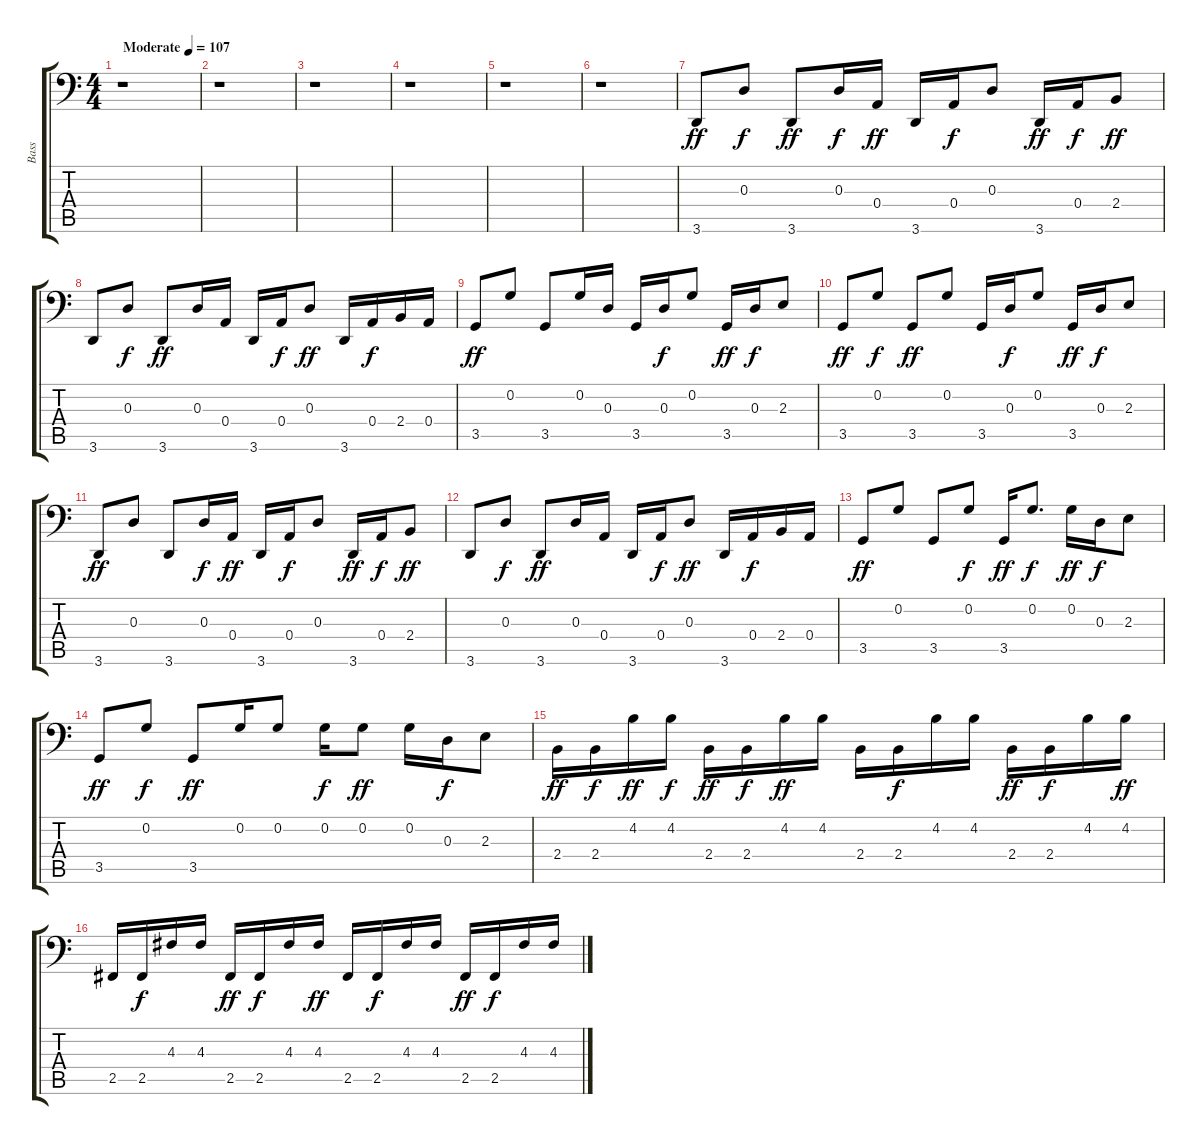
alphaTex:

\track ("Bass" "Bass") {instrument electricbassfinger}
\staff {score tabs}
\tuning (C3 G2 D2 A1 E1 B0) {hide}
\ts (4 4)
\tempo (107 "Moderate")
\clef f4
\ks c
r.1{dy ff instrument electricbassfinger} |
r.1 |
r.1 |
r.1 |
r.1 |
r.1 |
3.6.8 0.3.8{dy f} 3.6.8{dy ff} 0.3.16{dy f} 0.4.16{dy ff} 3.6.16 0.4.16{dy f} 0.3.8 3.6.16{dy ff} 0.4.16{dy f} 2.4.8{dy ff} |
3.6.8 0.3.8{dy f} 3.6.8{dy ff} 0.3.16 0.4.16 3.6.16 0.4.16{dy f} 0.3.8{dy ff} 3.6.16 0.4.16{dy f} 2.4.16 0.4.16 |
3.5.8{dy ff} 0.2.8 3.5.8 0.2.16 0.3.16 3.5.16 0.3.16{dy f} 0.2.8 3.5.16{dy ff} 0.3.16{dy f} 2.3.8 |
3.5.8{dy ff} 0.2.8{dy f} 3.5.8{dy ff} 0.2.8 3.5.16 0.3.16{dy f} 0.2.8 3.5.16{dy ff} 0.3.16{dy f} 2.3.8 |
3.6.8{dy ff} 0.3.8 3.6.8 0.3.16{dy f} 0.4.16{dy ff} 3.6.16 0.4.16{dy f} 0.3.8 3.6.16{dy ff} 0.4.16{dy f} 2.4.8{dy ff} |
3.6.8 0.3.8{dy f} 3.6.8{dy ff} 0.3.16 0.4.16 3.6.16 0.4.16{dy f} 0.3.8{dy ff} 3.6.16 0.4.16{dy f} 2.4.16 0.4.16 |
3.5.8{dy ff} 0.2.8 3.5.8 0.2.8{dy f} 3.5.16{dy ff} 0.2.8{d dy f} 0.2.16{dy ff} 0.3.16{dy f} 2.3.8 |
3.5.8{dy ff} 0.2.8{dy f} 3.5.8{dy ff} 0.2.16 0.2.8 0.2.16{dy f} 0.2.8{dy ff} 0.2.16 0.3.16{dy f} 2.3.8 |
2.4.16{dy ff} 2.4.16{dy f} 4.2.16{dy ff} 4.2.16{dy f} 2.4.16{dy ff} 2.4.16{dy f} 4.2.16{dy ff} 4.2.16 2.4.16 2.4.16{dy f} 4.2.16 4.2.16 2.4.16{dy ff} 2.4.16{dy f} 4.2.16 4.2.16{dy ff} |
2.5.16 2.5.16{dy f} 4.3.16 4.3.16 2.5.16{dy ff} 2.5.16{dy f} 4.3.16 4.3.16{dy ff} 2.5.16 2.5.16{dy f} 4.3.16 4.3.16 2.5.16{dy ff} 2.5.16{dy f} 4.3.16 4.3.16
